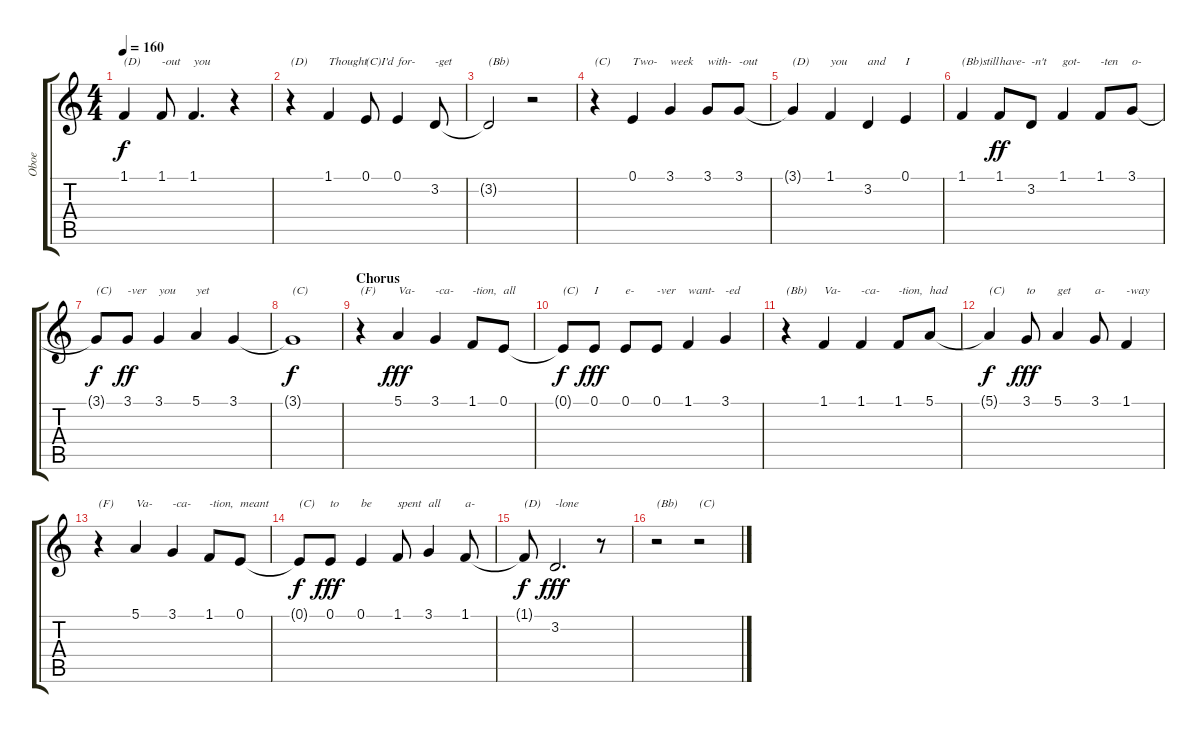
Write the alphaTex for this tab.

\track ("Oboe" "Oboe") {instrument bassoon}
\staff {score tabs}
\tuning (E4 B3 G3 D3 A2 E2) {hide}
\ts (4 4)
\tempo 160
\clef g2
\ks c
1.1{t}.4{txt "(D)" dy f} 1.1.8{txt "-out"} 1.1.4{d txt "you"} r.4 |
r.4{txt "(D)"} 1.1.4{txt "Thought"} 0.1.8{txt "(C)I'd"} 0.1.4{txt "for-"} 3.2.8{txt "-get"} |
3.2{t}.2{txt "(Bb)"} r.2 |
r.4{txt "(C)"} 0.1.4{txt "Two-"} 3.1.4{txt "week"} 3.1.8{txt "with-"} 3.1.8{txt "-out"} |
3.1{t}.4{txt "(D)"} 1.1.4{txt "you"} 3.2.4{txt "and"} 0.1.4{txt "I"} |
1.1.4{txt "(Bb)still"} 1.1.8{txt "have-" dy ff} 3.2.8{txt "-n't"} 1.1.4{txt "got-"} 1.1.8{txt "-ten"} 3.1.8{txt "o-"} |
3.1{t}.8{txt "(C)" dy f} 3.1.8{txt "-ver" dy ff} 3.1.4{txt "you"} 5.1.4{txt "yet"} 3.1.4 |
3.1{t}.1{txt "(C)" dy f} |
\section ("" "Chorus")
r.4{txt "(F)"} 5.1.4{txt "Va-" dy fff} 3.1.4{txt "-ca-"} 1.1.8{txt "-tion,"} 0.1.8{txt "all"} |
0.1{t}.8{txt "(C)" dy f} 0.1.8{txt "I" dy fff} 0.1.8{txt "e-"} 0.1.8{txt "-ver"} 1.1.4{txt "want-"} 3.1.4{txt "-ed"} |
r.4{txt "(Bb)"} 1.1.4{txt "Va-"} 1.1.4{txt "-ca-"} 1.1.8{txt "-tion,"} 5.1.8{txt "had"} |
5.1{t}.4{txt "(C)" dy f} 3.1.8{txt "to" dy fff} 5.1.4{txt "get"} 3.1.8{txt "a-"} 1.1.4{txt "-way"} |
r.4{txt "(F)"} 5.1.4{txt "Va-"} 3.1.4{txt "-ca-"} 1.1.8{txt "-tion,"} 0.1.8{txt "meant"} |
0.1{t}.8{txt "(C)" dy f} 0.1.8{txt "to" dy fff} 0.1.4{txt "be"} 1.1.8{txt "spent"} 3.1.4{txt "all"} 1.1.8{txt "a-"} |
1.1{t}.8{txt "(D)" dy f} 3.2.2{d txt "-lone" dy fff} r.8 |
r.2{txt "(Bb)"} r.2{txt "(C)"}
